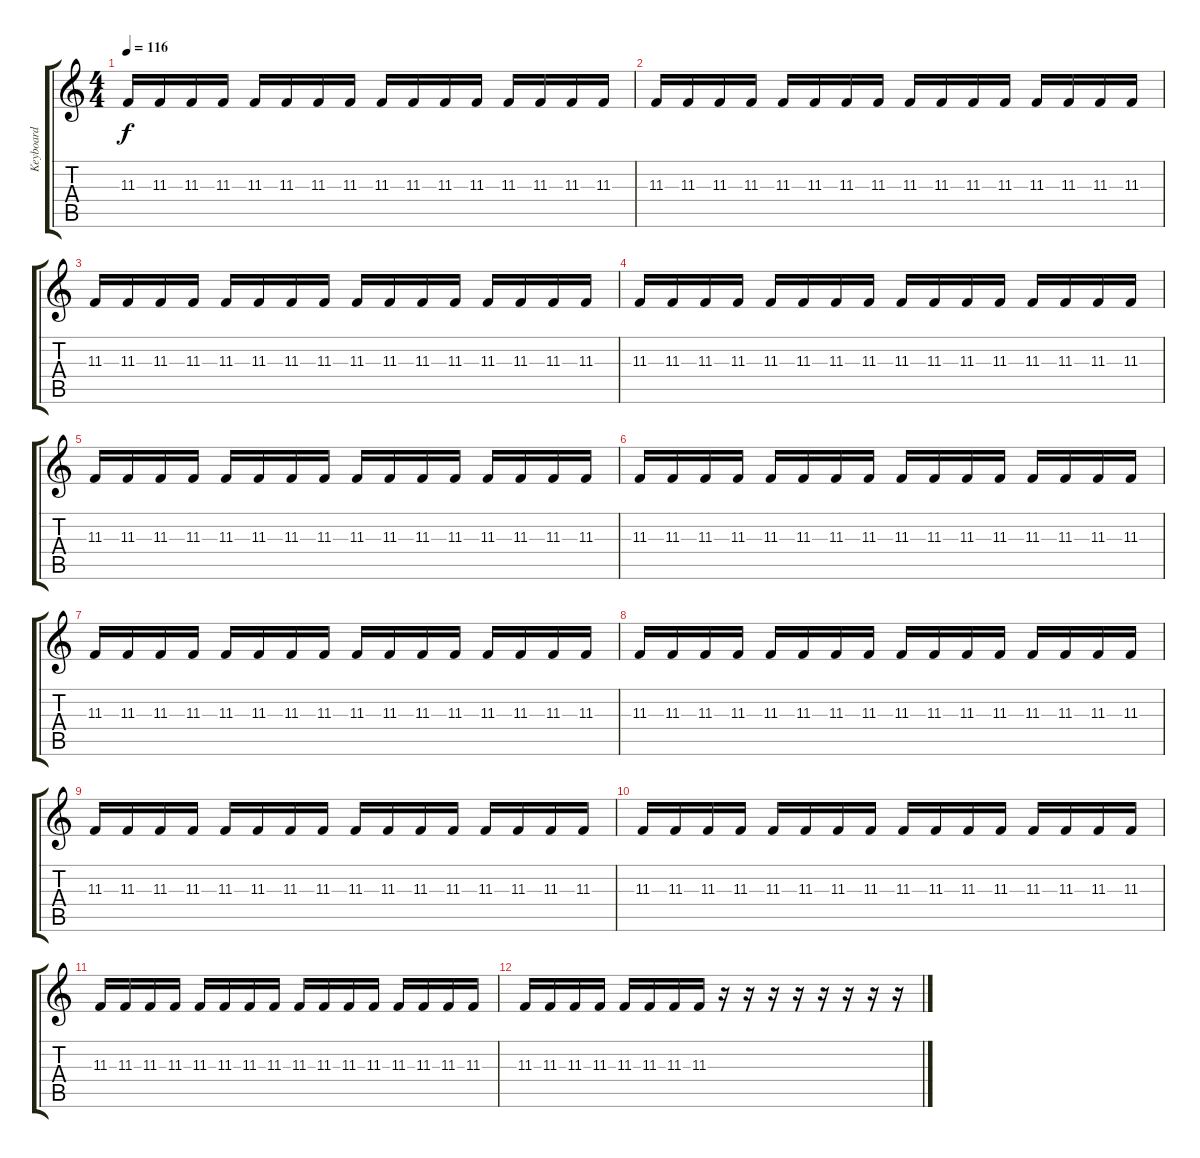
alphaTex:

\track ("Keyboard" "Keyboard") {instrument shamisen}
\staff {score tabs}
\tuning (Eb4 Bb3 Gb3 Db3 Ab2 Eb2) {hide}
\ts (4 4)
\tempo 116
\clef g2
\ks c
11.3.16{dy f volume 8 balance 12 instrument shamisen} 11.3.16 11.3.16 11.3.16 11.3.16 11.3.16 11.3.16 11.3.16 11.3.16 11.3.16 11.3.16 11.3.16 11.3.16 11.3.16 11.3.16 11.3.16 |
11.3.16 11.3.16 11.3.16 11.3.16 11.3.16 11.3.16 11.3.16 11.3.16 11.3.16 11.3.16 11.3.16 11.3.16 11.3.16 11.3.16 11.3.16 11.3.16 |
11.3.16 11.3.16 11.3.16 11.3.16 11.3.16 11.3.16 11.3.16 11.3.16 11.3.16 11.3.16 11.3.16 11.3.16 11.3.16 11.3.16 11.3.16 11.3.16 |
11.3.16 11.3.16 11.3.16 11.3.16 11.3.16 11.3.16 11.3.16 11.3.16 11.3.16 11.3.16 11.3.16 11.3.16 11.3.16 11.3.16 11.3.16 11.3.16 |
11.3.16{volume 8 balance 12 instrument shamisen} 11.3.16 11.3.16 11.3.16 11.3.16 11.3.16 11.3.16 11.3.16 11.3.16 11.3.16 11.3.16 11.3.16 11.3.16 11.3.16 11.3.16 11.3.16 |
11.3.16 11.3.16 11.3.16 11.3.16 11.3.16 11.3.16 11.3.16 11.3.16 11.3.16 11.3.16 11.3.16 11.3.16 11.3.16 11.3.16 11.3.16 11.3.16 |
11.3.16 11.3.16 11.3.16 11.3.16 11.3.16 11.3.16 11.3.16 11.3.16 11.3.16 11.3.16 11.3.16 11.3.16 11.3.16 11.3.16 11.3.16 11.3.16 |
11.3.16 11.3.16 11.3.16 11.3.16 11.3.16 11.3.16 11.3.16 11.3.16 11.3.16 11.3.16 11.3.16 11.3.16 11.3.16 11.3.16 11.3.16 11.3.16 |
11.3.16{volume 8 balance 12 instrument shamisen} 11.3.16 11.3.16 11.3.16 11.3.16 11.3.16 11.3.16 11.3.16 11.3.16 11.3.16 11.3.16 11.3.16 11.3.16 11.3.16 11.3.16 11.3.16 |
11.3.16 11.3.16 11.3.16 11.3.16 11.3.16 11.3.16 11.3.16 11.3.16 11.3.16 11.3.16 11.3.16 11.3.16 11.3.16 11.3.16 11.3.16 11.3.16 |
11.3.16 11.3.16 11.3.16 11.3.16 11.3.16 11.3.16 11.3.16 11.3.16 11.3.16 11.3.16 11.3.16 11.3.16 11.3.16 11.3.16 11.3.16 11.3.16 |
11.3.16 11.3.16 11.3.16 11.3.16 11.3.16 11.3.16 11.3.16 11.3.16 r.16 r.16 r.16 r.16 r.16 r.16 r.16 r.16
